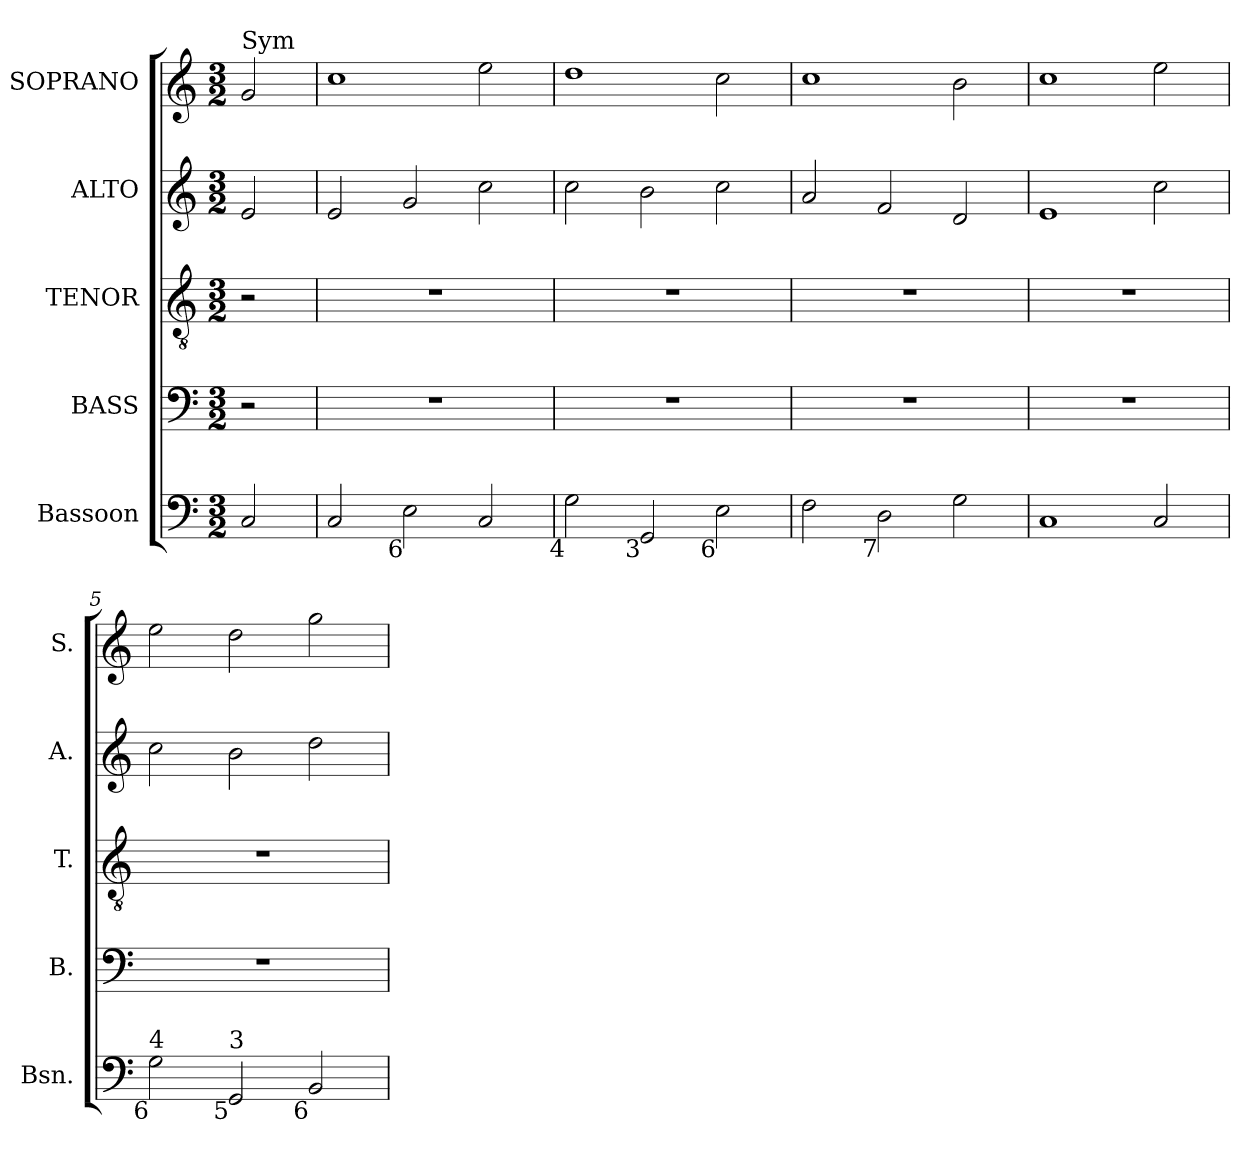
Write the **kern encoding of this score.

**kern	**kern	**kern	**kern	**kern
*part5	*part4	*part3	*part2	*part1
*staff5	*staff4	*staff3	*staff2	*staff1
*I"Bassoon	*I"BASS	*I"TENOR	*I"ALTO	*I"SOPRANO
*I'Bsn.	*I'B.	*I'T.	*I'A.	*I'S.
!!LO:PB:g=z
*clefF4	*clefF4	*clefGv2	*clefG2	*clefG2
*	*	*ITrd7c12	*	*
*k[]	*k[]	*k[]	*k[]	*k[]
*C:	*C:	*C:	*C:	*C:
*M3/2	*M3/2	*M3/2	*M3/2	*M3/2
=	=	=	=	=
!	!	!	!	!LO:TX:a:t=Sym
2Ci/	2r	2r	2ei/	2gi/
=1	=1	=1	=1	=1
!	!LO:N:vis=1	!LO:N:vis=1	!	!
2Ci/	1.r	1.r	2ei/	1cci
!LO:TX:b:rj:t=6	!	!	!	!
2Ei\	.	.	2gi/	.
2Ci/	.	.	2cci\	2eei\
=2	=2	=2	=2	=2
!LO:TX:b:rj:t=4	!	!	!	!
!	!LO:N:vis=1	!LO:N:vis=1	!	!
2Gi\	1.r	1.r	2cci\	1ddi
!LO:TX:b:rj:t=3	!	!	!	!
2GGi/	.	.	2bi\	.
!LO:TX:b:rj:t=6	!	!	!	!
2Ei\	.	.	2cci\	2cci\
=3	=3	=3	=3	=3
!	!LO:N:vis=1	!LO:N:vis=1	!	!
2Fi\	1.r	1.r	2ai/	1cci
!LO:TX:b:rj:t=7	!	!	!	!
2Di\	.	.	2fi/	.
2Gi\	.	.	2di/	2bi\
=4	=4	=4	=4	=4
!	!LO:N:vis=1	!LO:N:vis=1	!	!
1Ci	1.r	1.r	1ei	1cci
2Ci/	.	.	2cci\	2eei\
=5	=5	=5	=5	=5
!LO:TX:b:rj:t=6	!	!	!	!
!LO:TX:t=4	!	!	!	!
!	!LO:N:vis=1	!LO:N:vis=1	!	!
2Gi\	1.r	1.r	2cci\	2eei\
!LO:TX:b:rj:t=5	!	!	!	!
!LO:TX:t=3	!	!	!	!
2GGi/	.	.	2bi\	2ddi\
!LO:TX:b:rj:t=6	!	!	!	!
2BBi/	.	.	2ddi\	2ggi\
=	=	=	=	=
*-	*-	*-	*-	*-
